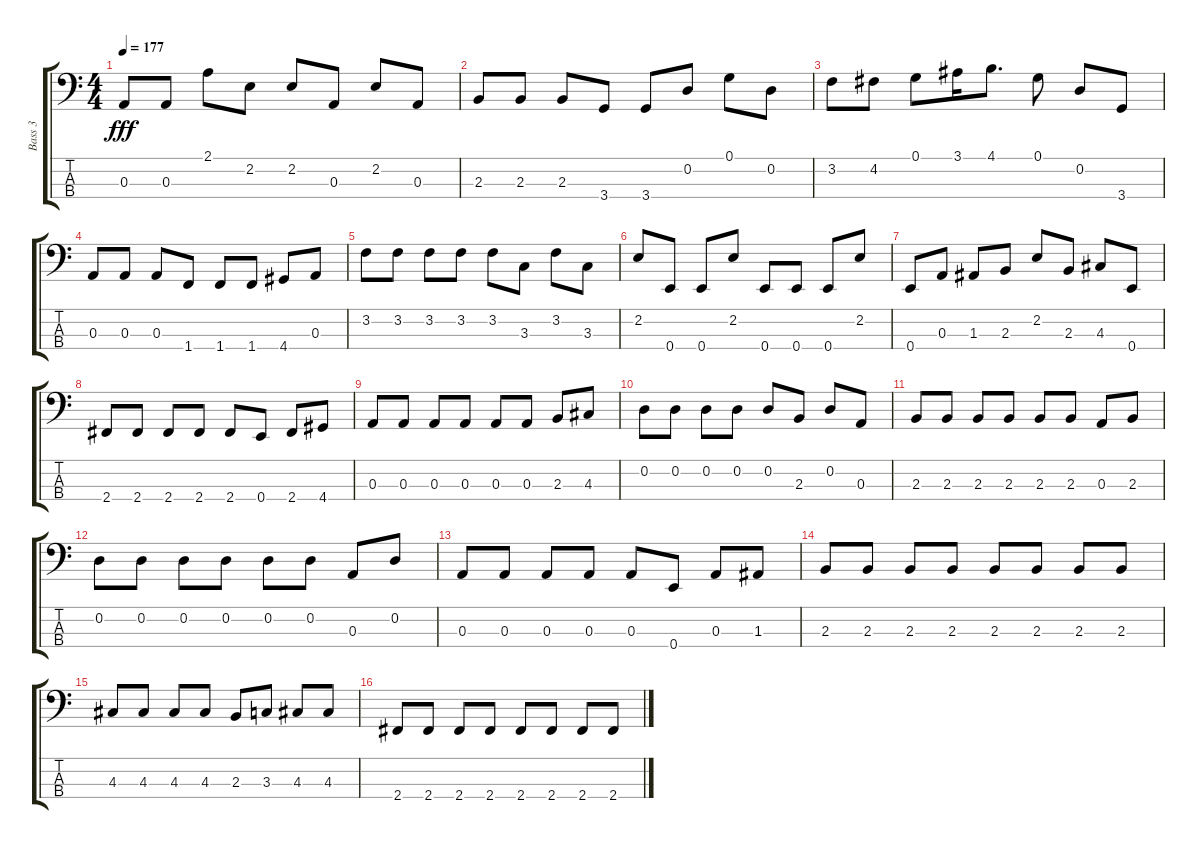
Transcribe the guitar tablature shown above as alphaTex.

\track ("Bass 3" "Bass 3") {instrument slapbass1}
\staff {score tabs}
\tuning (G2 D2 A1 E1) {hide}
\ts (4 4)
\tempo 177
\clef f4
\ks c
0.3.8{dy fff} 0.3.8 2.1.8 2.2.8 2.2.8 0.3.8 2.2.8 0.3.8 |
2.3.8 2.3.8 2.3.8 3.4.8 3.4.8 0.2.8 0.1.8 0.2.8 |
3.2.8 4.2.8 0.1.8 3.1.16 4.1.8{d} 0.1.8 0.2.8 3.4.8 |
0.3.8 0.3.8 0.3.8 1.4.8 1.4.8 1.4.8 4.4.8 0.3.8 |
3.2.8 3.2.8 3.2.8 3.2.8 3.2.8 3.3.8 3.2.8 3.3.8 |
2.2.8 0.4.8 0.4.8 2.2.8 0.4.8 0.4.8 0.4.8 2.2.8 |
0.4.8 0.3.8 1.3.8 2.3.8 2.2.8 2.3.8 4.3.8 0.4.8 |
2.4.8 2.4.8 2.4.8 2.4.8 2.4.8 0.4.8 2.4.8 4.4.8 |
0.3.8 0.3.8 0.3.8 0.3.8 0.3.8 0.3.8 2.3.8 4.3.8 |
0.2.8 0.2.8 0.2.8 0.2.8 0.2.8 2.3.8 0.2.8 0.3.8 |
2.3.8 2.3.8 2.3.8 2.3.8 2.3.8 2.3.8 0.3.8 2.3.8 |
0.2.8 0.2.8 0.2.8 0.2.8 0.2.8 0.2.8 0.3.8 0.2.8 |
0.3.8 0.3.8 0.3.8 0.3.8 0.3.8 0.4.8 0.3.8 1.3.8 |
2.3.8 2.3.8 2.3.8 2.3.8 2.3.8 2.3.8 2.3.8 2.3.8 |
4.3.8 4.3.8 4.3.8 4.3.8 2.3.8 3.3.8 4.3.8 4.3.8 |
2.4.8 2.4.8 2.4.8 2.4.8 2.4.8 2.4.8 2.4.8 2.4.8
